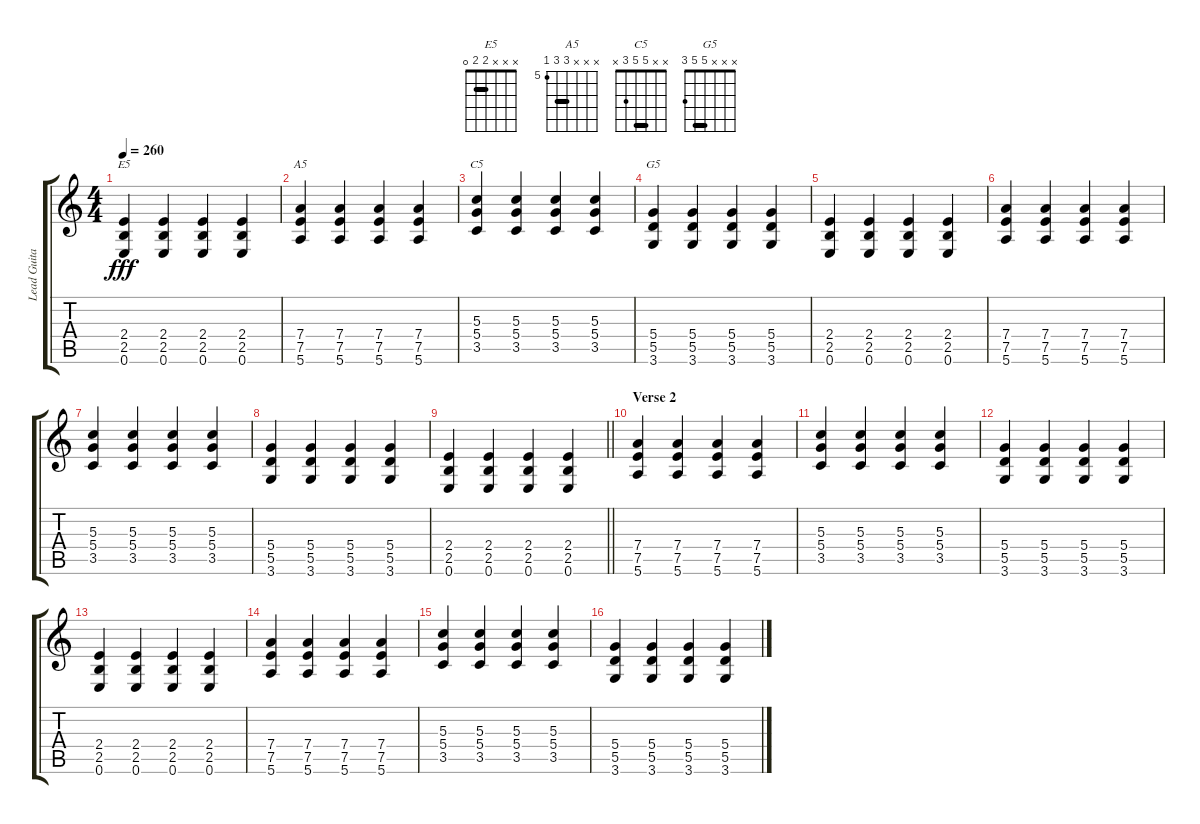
\track ("Lead Guitar" "Lead Guita") {instrument distortionguitar}
\staff {score tabs}
\tuning (E4 B3 G3 D3 A2 E2) {hide}
\chord ("E5" x x x 2 2 0) {barre 2}
\chord ("A5" x x x 7 7 5) {firstfret 5 barre 7}
\chord ("C5" x x 5 5 3 x) {barre 5}
\chord ("G5" x x x 5 5 3) {barre 5}
\ts (4 4)
\tempo 260
\clef g2
\ks c
(2.4 2.5 0.6).4{ch "E5" dy fff} (2.4 2.5 0.6).4 (2.4 2.5 0.6).4 (2.4 2.5 0.6).4 |
(7.4 7.5 5.6).4{ch "A5"} (7.4 7.5 5.6).4 (7.4 7.5 5.6).4 (7.4 7.5 5.6).4 |
(5.3 5.4 3.5).4{ch "C5"} (5.3 5.4 3.5).4 (5.3 5.4 3.5).4 (5.3 5.4 3.5).4 |
(5.4 5.5 3.6).4{ch "G5"} (5.4 5.5 3.6).4 (5.4 5.5 3.6).4 (5.4 5.5 3.6).4 |
(2.4 2.5 0.6).4 (2.4 2.5 0.6).4 (2.4 2.5 0.6).4 (2.4 2.5 0.6).4 |
(7.4 7.5 5.6).4 (7.4 7.5 5.6).4 (7.4 7.5 5.6).4 (7.4 7.5 5.6).4 |
(5.3 5.4 3.5).4 (5.3 5.4 3.5).4 (5.3 5.4 3.5).4 (5.3 5.4 3.5).4 |
(5.4 5.5 3.6).4 (5.4 5.5 3.6).4 (5.4 5.5 3.6).4 (5.4 5.5 3.6).4 |
\barLineRight lightlight
(2.4 2.5 0.6).4 (2.4 2.5 0.6).4 (2.4 2.5 0.6).4 (2.4 2.5 0.6).4 |
\section ("" "Verse 2")
(7.4 7.5 5.6).4 (7.4 7.5 5.6).4 (7.4 7.5 5.6).4 (7.4 7.5 5.6).4 |
(5.3 5.4 3.5).4 (5.3 5.4 3.5).4 (5.3 5.4 3.5).4 (5.3 5.4 3.5).4 |
(5.4 5.5 3.6).4 (5.4 5.5 3.6).4 (5.4 5.5 3.6).4 (5.4 5.5 3.6).4 |
(2.4 2.5 0.6).4 (2.4 2.5 0.6).4 (2.4 2.5 0.6).4 (2.4 2.5 0.6).4 |
(7.4 7.5 5.6).4 (7.4 7.5 5.6).4 (7.4 7.5 5.6).4 (7.4 7.5 5.6).4 |
(5.3 5.4 3.5).4 (5.3 5.4 3.5).4 (5.3 5.4 3.5).4 (5.3 5.4 3.5).4 |
(5.4 5.5 3.6).4 (5.4 5.5 3.6).4 (5.4 5.5 3.6).4 (5.4 5.5 3.6).4
